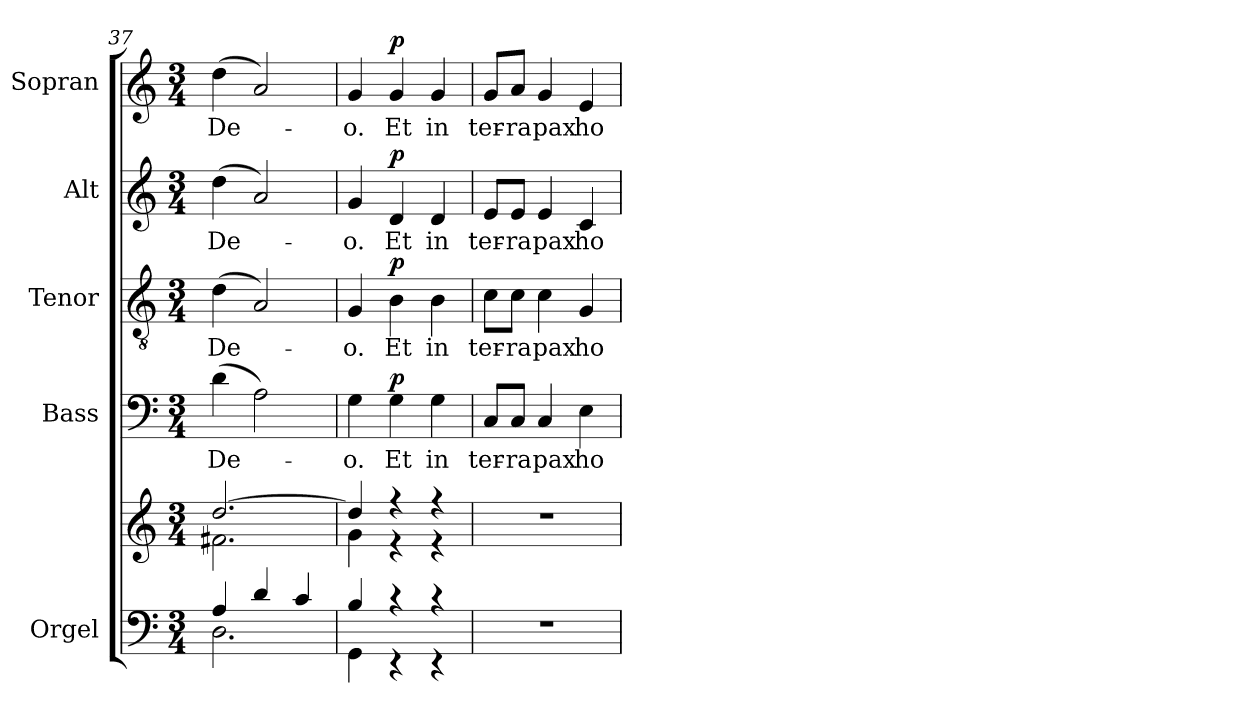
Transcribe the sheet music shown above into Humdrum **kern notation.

**kern	**kern	**kern	**text	**dynam	**kern	**text	**dynam	**kern	**text	**dynam	**kern	**text	**dynam
*part5	*part5	*part4	*part4	*part4	*part3	*part3	*part3	*part2	*part2	*part2	*part1	*part1	*part1
*staff6	*staff5	*staff4	*staff4	*staff4	*staff3	*staff3	*staff3	*staff2	*staff2	*staff2	*staff1	*staff1	*staff1
*I"Orgel	*	*I"Bass	*	*	*I"Tenor	*	*	*I"Alt	*	*	*I"Sopran	*	*
*I'Org.	*	*I'B.	*	*	*I'T.	*	*	*I'A.	*	*	*I'S.	*	*
*clefF4	*clefG2	*clefF4	*	*	*clefGv2	*	*	*clefG2	*	*	*clefG2	*	*
*k[]	*k[]	*k[]	*	*	*k[]	*	*	*k[]	*	*	*k[]	*	*
*C:	*C:	*C:	*	*	*C:	*	*	*C:	*	*	*C:	*	*
*M3/4	*M3/4	*M3/4	*	*	*M3/4	*	*	*M3/4	*	*	*M3/4	*	*
=37	=37	=37	=37	=37	=37	=37	=37	=37	=37	=37	=37	=37	=37
*^	*^	*	*	*	*	*	*	*	*	*	*	*	*
!	!	!	!	!	!LO:LY:b	!	!	!LO:LY:b	!	!	!LO:LY:b	!	!	!LO:LY:b	!
4A/	2.D\	[>2.dd/	2.f#X\	(>4d\	De-	.	(>4d\	De-	.	(>4dd\	De-	.	(>4dd\	De-	.
4d/	.	.	.	2A\)	.	.	2A/)	.	.	2a/)	.	.	2a/)	.	.
4c/	.	.	.	.	.	.	.	.	.	.	.	.	.	.	.
=38	=38	=38	=38	=38	=38	=38	=38	=38	=38	=38	=38	=38	=38	=38	=38
!	!	!	!	!	!LO:LY:b	!	!	!LO:LY:b	!	!	!LO:LY:b	!	!	!LO:LY:b	!
4B/	4GG\	4dd/]	4g\	4G\	-o.	.	4G/	-o.	.	4g/	-o.	.	4g/	-o.	.
!	!	!	!	!	!LO:LY:b	!LO:DY:a	!	!LO:LY:b	!LO:DY:a	!	!LO:LY:b	!LO:DY:a	!	!LO:LY:b	!LO:DY:a
4r	4r	4r	4r	4G\	Et	p	4B\	Et	p	4d/	Et	p	4g/	Et	p
!	!	!	!	!	!LO:LY:b	!	!	!LO:LY:b	!	!	!LO:LY:b	!	!	!LO:LY:b	!
4r	4r	4r	4r	4G\	in	.	4B\	in	.	4d/	in	.	4g/	in	.
=39	=39	=39	=39	=39	=39	=39	=39	=39	=39	=39	=39	=39	=39	=39	=39
!	!	!	!	!	!LO:LY:b	!	!	!LO:LY:b	!	!	!LO:LY:b	!	!	!LO:LY:b	!
*v	*v	*	*	*	*	*	*	*	*	*	*	*	*	*	*
*	*v	*v	*	*	*	*	*	*	*	*	*	*	*	*
2.r	2.r	8C/L	ter-	.	8c\L	ter-	.	8e/L	ter-	.	8g/L	ter-	.
!	!	!	!LO:LY:b	!	!	!LO:LY:b	!	!	!LO:LY:b	!	!	!LO:LY:b	!
.	.	8C/J	-ra	.	8c\J	-ra	.	8e/J	-ra	.	8a/J	-ra	.
!	!	!	!LO:LY:b	!	!	!LO:LY:b	!	!	!LO:LY:b	!	!	!LO:LY:b	!
.	.	4C/	pax	.	4c\	pax	.	4e/	pax	.	4g/	pax	.
!	!	!	!LO:LY:b	!	!	!LO:LY:b	!	!	!LO:LY:b	!	!	!LO:LY:b	!
.	.	4E\	ho-	.	4G/	ho-	.	4c/	ho-	.	4e/	ho-	.
=	=	=	=	=	=	=	=	=	=	=	=	=	=
*-	*-	*-	*-	*-	*-	*-	*-	*-	*-	*-	*-	*-	*-
